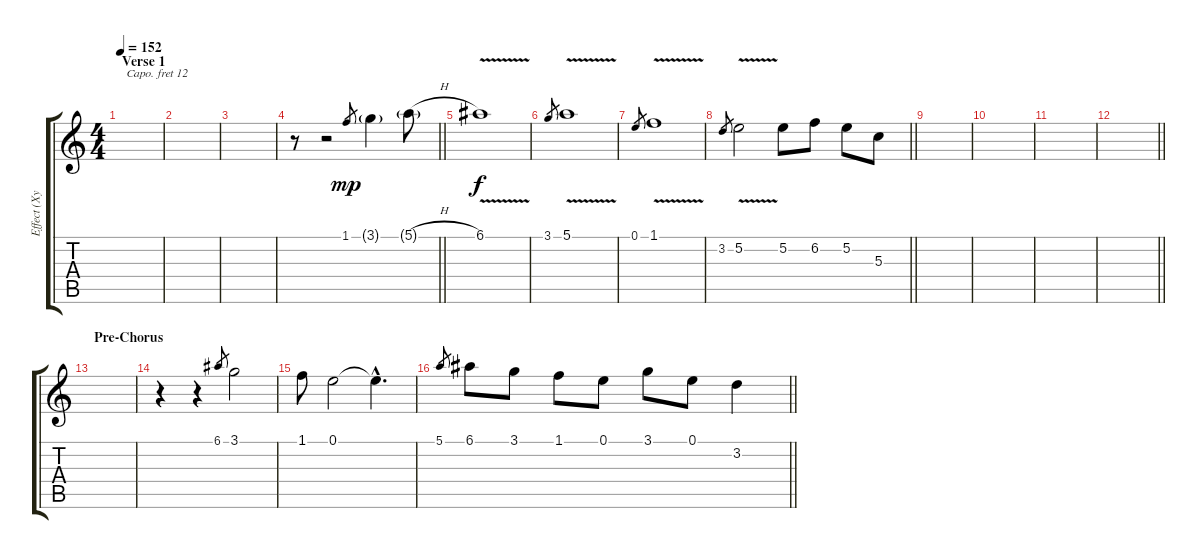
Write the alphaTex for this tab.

\track ("Effect (Xylophone)(synth)" "Effect (Xy") {instrument marimba}
\staff {score tabs}
\capo 12
\tuning (E4 B3 G3 D3 A2 E2) {hide}
\ts (4 4)
\section ("" "Verse 1")
\tempo 152
\clef g2
\ks c
|
|
|
\barLineRight lightlight
r.8 r.2 1.1.8{gr dy mp} 3.1{g}.4 5.1{h g}.8 |
6.1{v}.1{dy f} |
3.1.8{gr} 5.1{v}.1 |
0.1.8{gr} 1.1{v}.1 |
\barLineRight lightlight
3.2.8{gr} 5.2{v}.2 5.2.8 6.2.8 5.2.8 5.3.8 |
|
|
|
\barLineRight lightlight
|
\section ("" "Pre-Chorus")
|
r.4 r.4 6.1.8{gr} 3.1.2 |
1.1.8 0.1.2 0.1{hac t}.4{d} |
\barLineRight lightlight
5.1.8{gr} 6.1.8 3.1.8 1.1.8 0.1.8 3.1.8 0.1.8 3.2.4
